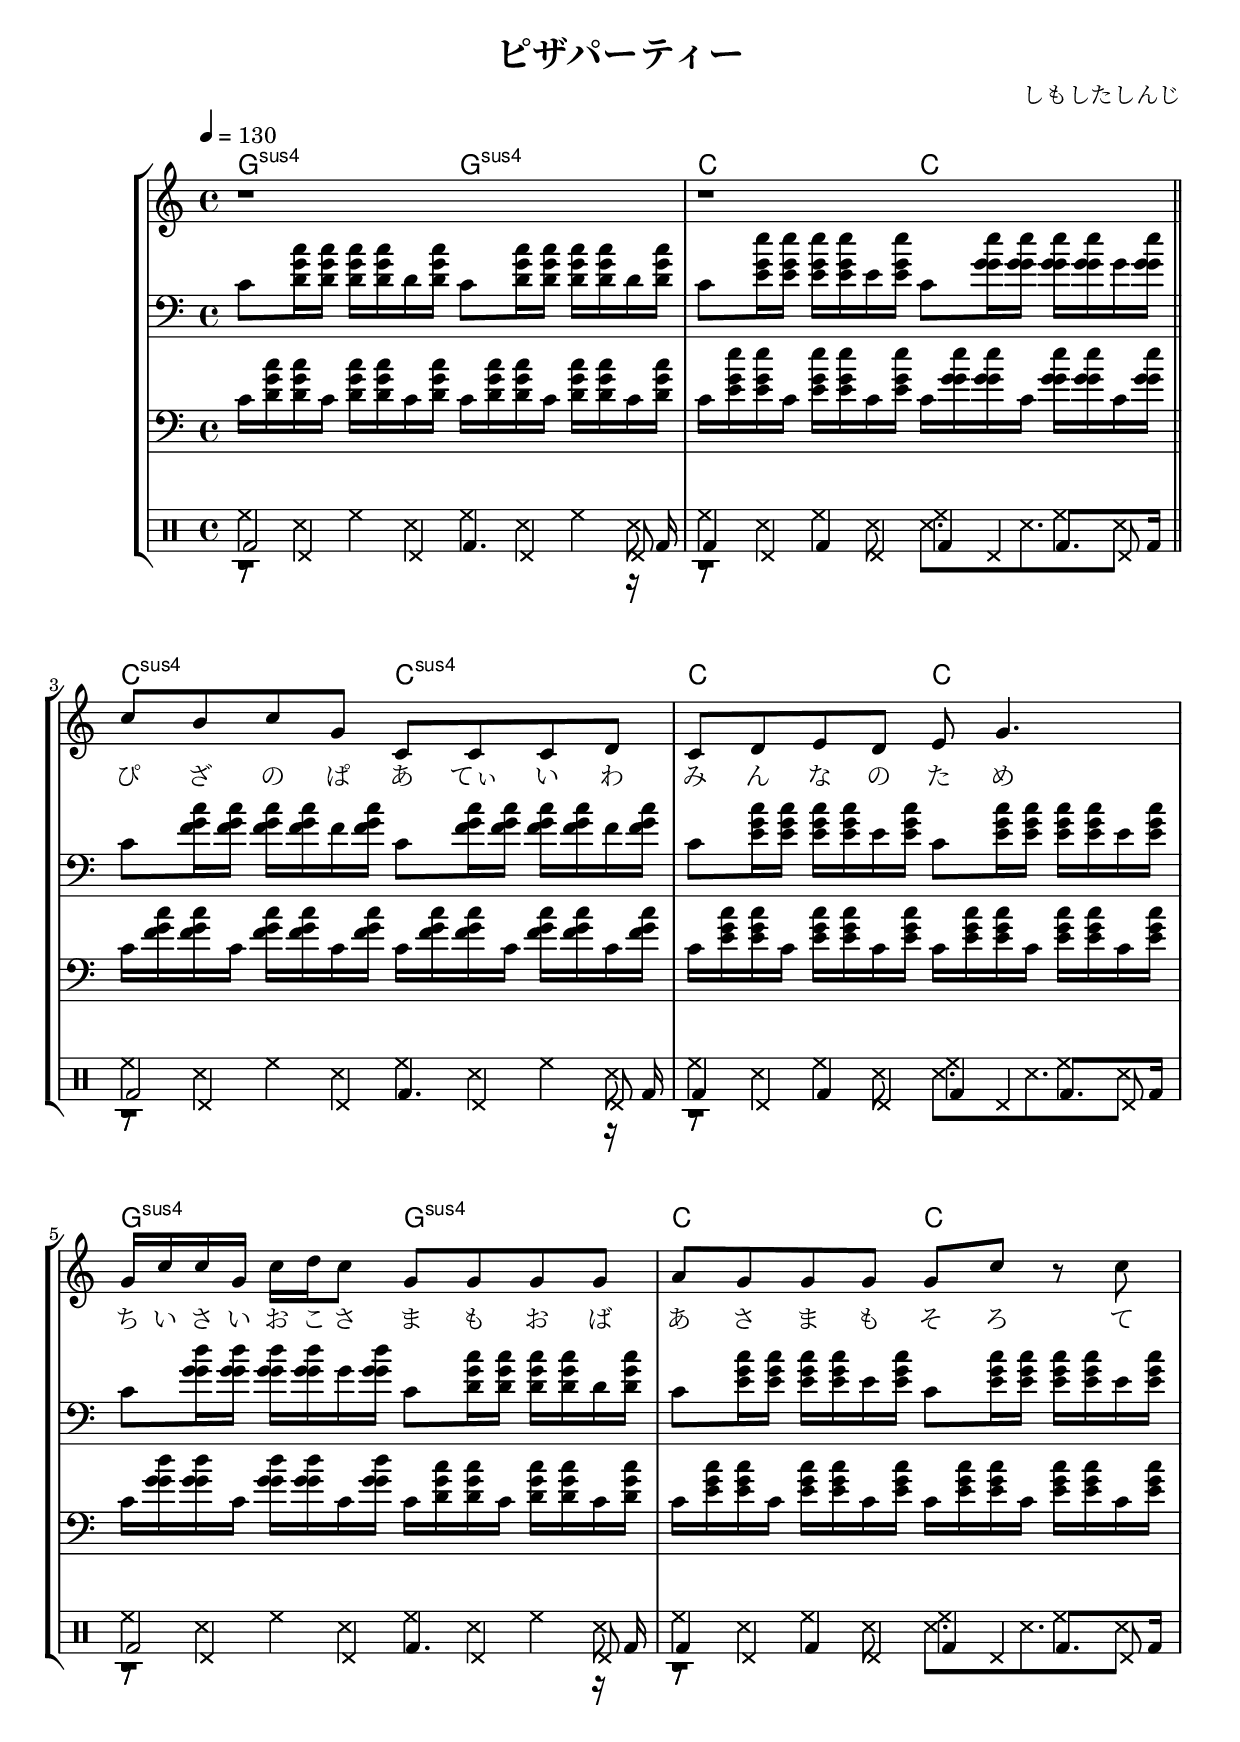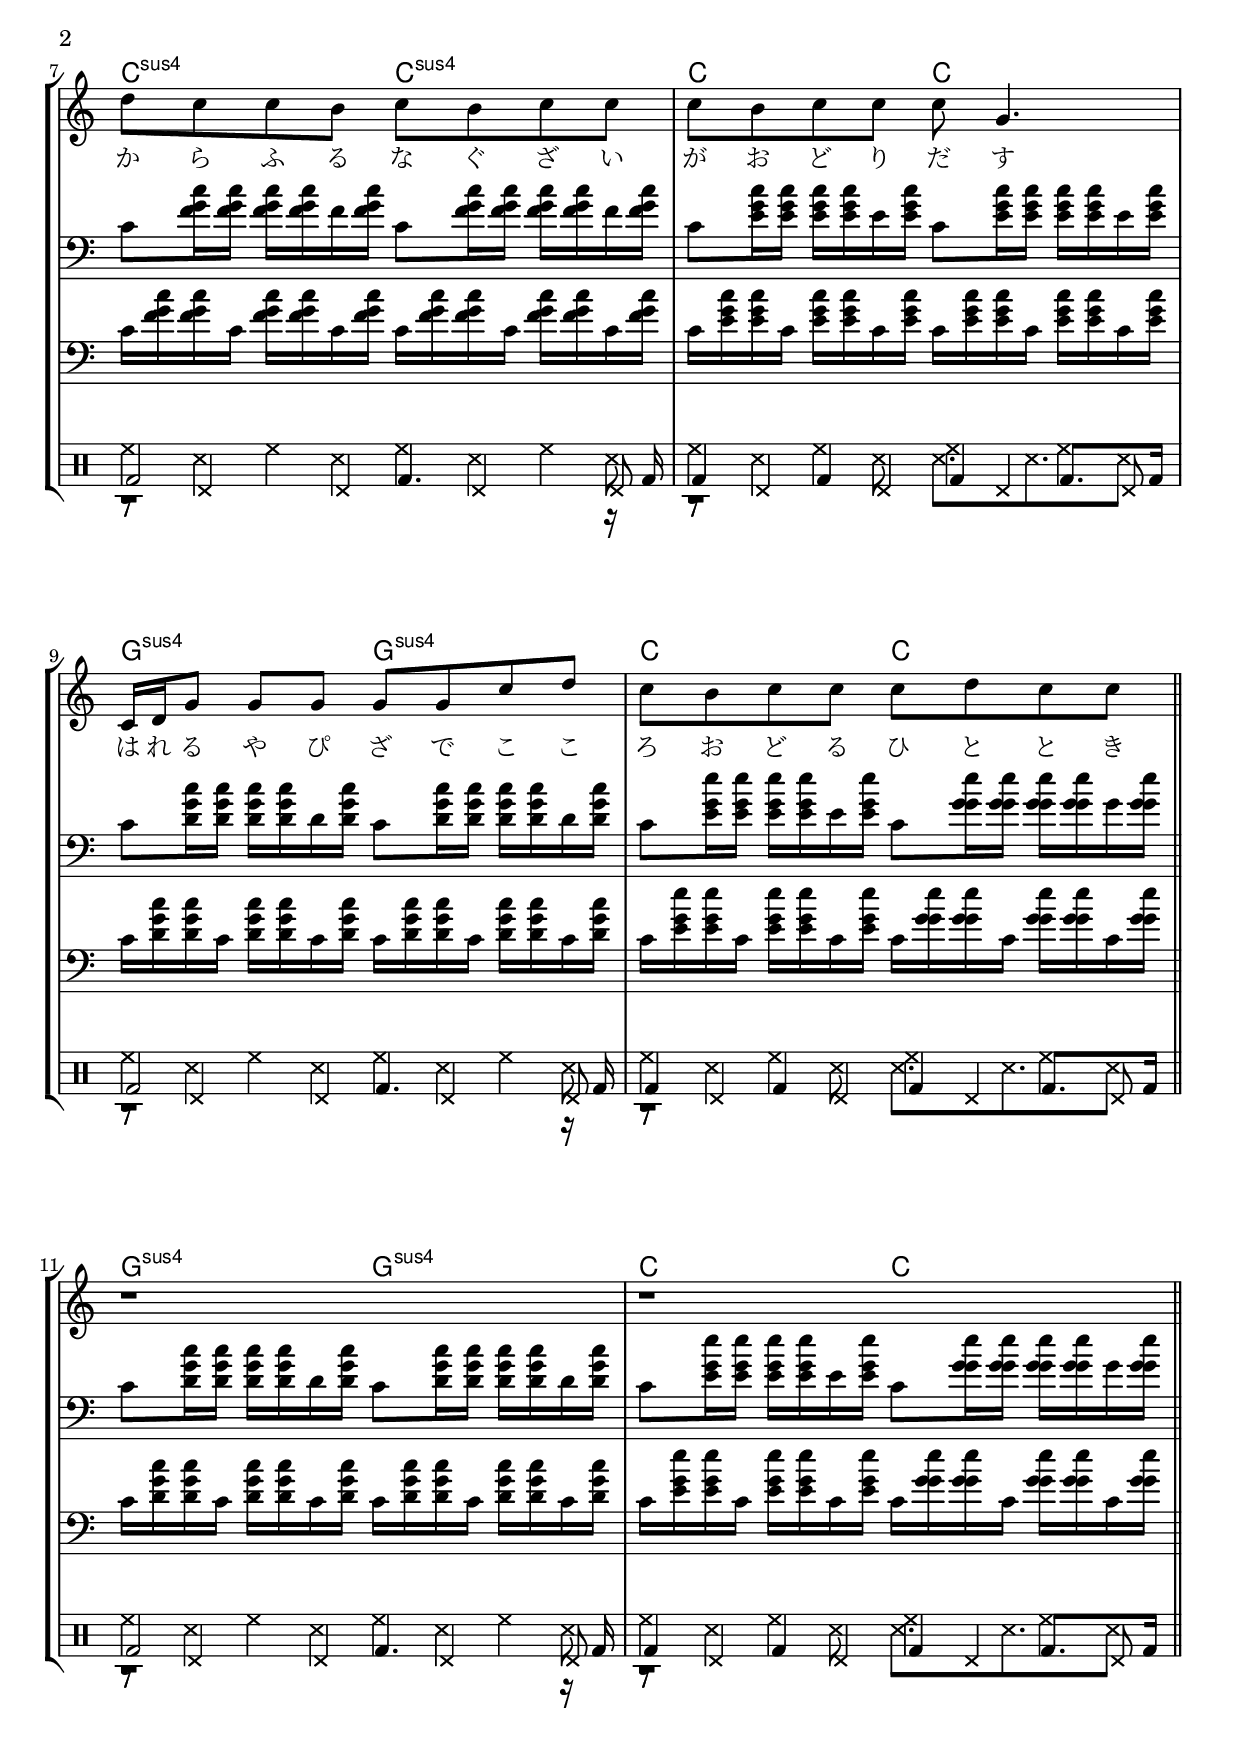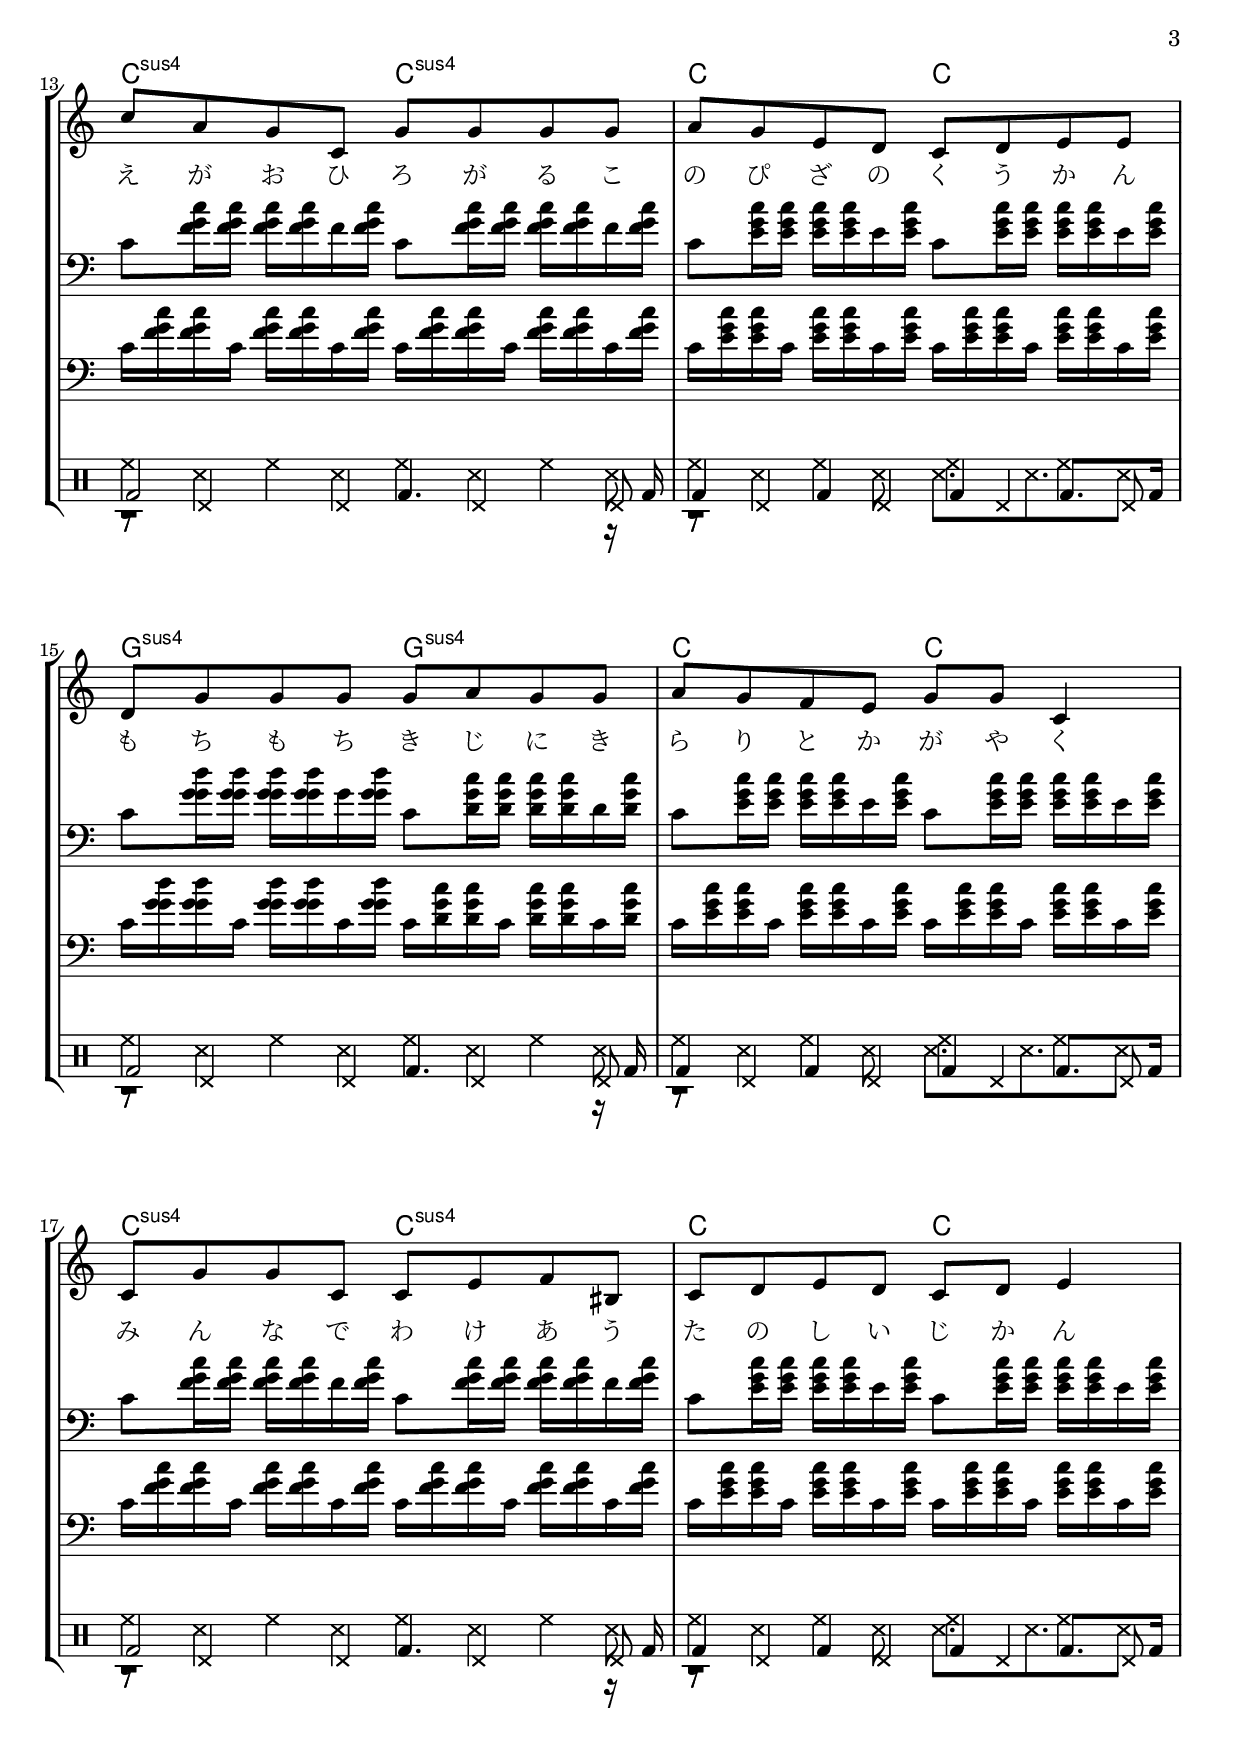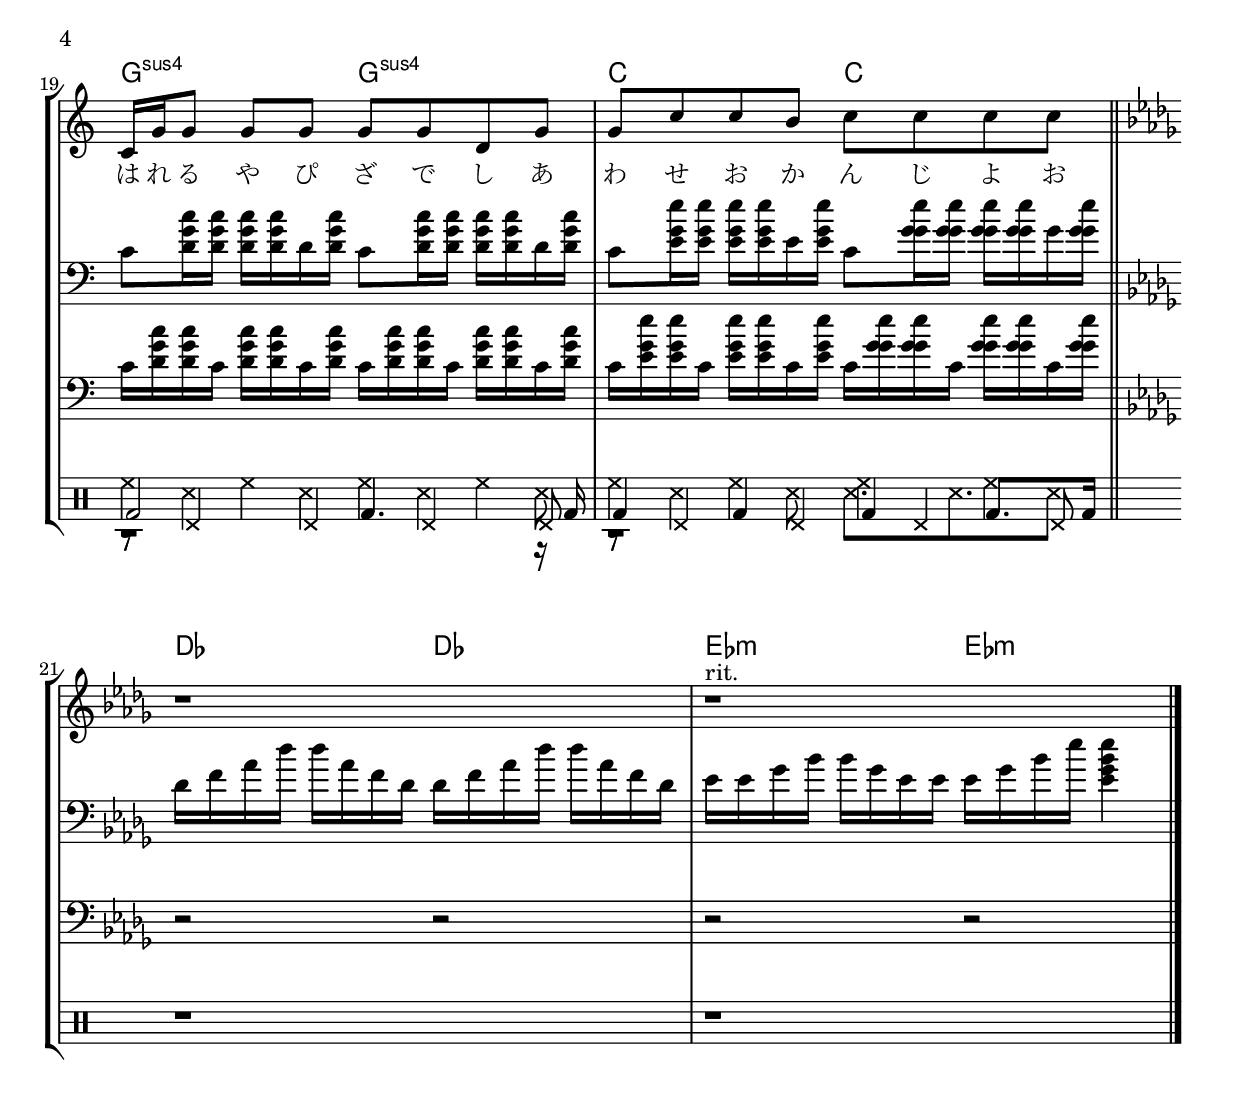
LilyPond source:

\version "2.12.1"

\header {
	title = \markup {ピザパーティー}
	composer = \markup \center-column {しもしたしんじ}
}

harmony = \chordmode {
	g2:sus4 g:sus4 c c 

	c:sus4 c:sus4 c c g:sus4 g:sus4 c c c:sus4 c:sus4 c c g:sus4 g:sus4 c c 

	g:sus4 g:sus4 c c 

	c:sus4 c:sus4 c c g:sus4 g:sus4 c c c:sus4 c:sus4 c c g:sus4 g:sus4 c c 

	des des es:m es:m 
}

melody = {
	\key c \major
	\tempo 4 = 130
	r1 | r1   
	\set Staff.midiInstrument = #"fss0.35"
	\set Staff.midiMinimumVolume = #0.7
	\set Staff.midiMaximumVolume = #0.9
	c''8  b'8  c''8  g'8  c'8  c'8  c'8  d'8 
	c'8  d'8  e'8  d'8  e'8  g'4. 
	g'16  c''16  c''16  g'16  c''16  d''16  c''8  g'8  g'8  g'8  g'8 
	a'8  g'8  g'8  g'8  g'8  c''8  r8  c''8 
	d''8  c''8  c''8  b'8  c''8  b'8  c''8  c''8 
	c''8  b'8  c''8  c''8  c''8  g'4. 
	c'16  d'16  g'8  g'8  g'8  g'8  g'8  c''8  d''8 
	c''8  b'8  c''8  c''8  c''8  d''8  c''8  c''8
	r1 | r1   
	\set Staff.midiInstrument = #"fss0.35"
	\set Staff.midiMinimumVolume = #0.7
	\set Staff.midiMaximumVolume = #0.9
	c''8  a'8  g'8  c'8  g'8  g'8  g'8  g'8 
	a'8  g'8  e'8  d'8  c'8  d'8  e'8  e'8 
	d'8  g'8  g'8  g'8  g'8  a'8  g'8  g'8 
	a'8  g'8  f'8  e'8  g'8  g'8  c'4 
	c'8  g'8  g'8  c'8  c'8  e'8  f'8  bis8 
	c'8  d'8  e'8  d'8  c'8  d'8  e'4 
	c'16  g'16  g'8  g'8  g'8  g'8  g'8  d'8  g'8 
	g'8  c''8  c''8  b'8  c''8  c''8  c''8  c''8
	\key des \major
	r1 | r1^"rit." \bar "|."
}

words = \lyricmode {
	
	ぴ  ざ  の  ぱ  あ  てぃ  い  わ  み  ん  な  の  た  め  ち  い  さ  い  お  こ  さ  ま  も  お  ば  あ  さ  ま  も  そ  ろ  て  か  ら  ふ  る  な  ぐ  ざ  い  が  お  ど  り  だ  す  は  れ  る  や  ぴ  ざ  で  こ  こ  ろ  お  ど  る  ひ  と  と  き  
	
	え  が  お  ひ  ろ  が  る  こ  の  ぴ  ざ  の  く  う  か  ん  も  ち  も  ち  き  じ  に  き  ら  り  と  か  が  や  く  み  ん  な  で  わ  け  あ  う  た  の  し  い  じ  か  ん  は  れ  る  や  ぴ  ざ  で  し  あ  わ  せ  お  か  ん  じ  よ  お  
	
}

tempochange = {
	\tempo 4 = 130
	r1 | r1 \bar "||"
	\tempo 4 = 130
	r1 | r1 | r1 | r1 | r1 | r1 | r1 | r1 \bar "||"
	\tempo 4 = 130
	r1 | r1 \bar "||"
	\tempo 4 = 130
	r1 | r1 | r1 | r1 | r1 | r1 | r1 | r1 \bar "||"
	\tempo 4 = 130
	r1 | \tempo 4 = 97 r2 \tempo 4 = 86 r2 \bar "|."
}

mainacc = {
	\clef bass
	\set Staff.midiInstrument = #"Alto Sax"
	\set Staff.midiMinimumVolume = #0.3
	\set Staff.midiMaximumVolume = #0.6
	\key c \major
	\tempo 4 = 130
	c'8 <d' g' c''>16 <d' g' c''>16   <d' g' c''>16 <d' g' c''>16   d'16 <d' g' c''>16
	c'8 <d' g' c''>16 <d' g' c''>16   <d' g' c''>16 <d' g' c''>16   d'16 <d' g' c''>16
	c'8 <e' g' e''>16 <e' g' e''>16   <e' g' e''>16 <e' g' e''>16   e'16 <e' g' e''>16
	c'8 <g' g' e''>16 <g' g' e''>16   <g' g' e''>16 <g' g' e''>16   g'16 <g' g' e''>16
	\bar "||"

	\set Staff.midiInstrument = #"Alto Sax"
	\set Staff.midiMinimumVolume = #0.3
	\set Staff.midiMaximumVolume = #0.6
	c'8 <f' g' c''>16 <f' g' c''>16   <f' g' c''>16 <f' g' c''>16   f'16 <f' g' c''>16
	c'8 <f' g' c''>16 <f' g' c''>16   <f' g' c''>16 <f' g' c''>16   f'16 <f' g' c''>16
	c'8 <e' g' c''>16 <e' g' c''>16   <e' g' c''>16 <e' g' c''>16   e'16 <e' g' c''>16
	c'8 <e' g' c''>16 <e' g' c''>16   <e' g' c''>16 <e' g' c''>16   e'16 <e' g' c''>16
	c'8 <g' g' d''>16 <g' g' d''>16   <g' g' d''>16 <g' g' d''>16   g'16 <g' g' d''>16
	c'8 <d' g' c''>16 <d' g' c''>16   <d' g' c''>16 <d' g' c''>16   d'16 <d' g' c''>16
	c'8 <e' g' c''>16 <e' g' c''>16   <e' g' c''>16 <e' g' c''>16   e'16 <e' g' c''>16
	c'8 <e' g' c''>16 <e' g' c''>16   <e' g' c''>16 <e' g' c''>16   e'16 <e' g' c''>16
	c'8 <f' g' c''>16 <f' g' c''>16   <f' g' c''>16 <f' g' c''>16   f'16 <f' g' c''>16
	c'8 <f' g' c''>16 <f' g' c''>16   <f' g' c''>16 <f' g' c''>16   f'16 <f' g' c''>16
	c'8 <e' g' c''>16 <e' g' c''>16   <e' g' c''>16 <e' g' c''>16   e'16 <e' g' c''>16
	c'8 <e' g' c''>16 <e' g' c''>16   <e' g' c''>16 <e' g' c''>16   e'16 <e' g' c''>16
	c'8 <d' g' c''>16 <d' g' c''>16   <d' g' c''>16 <d' g' c''>16   d'16 <d' g' c''>16
	c'8 <d' g' c''>16 <d' g' c''>16   <d' g' c''>16 <d' g' c''>16   d'16 <d' g' c''>16
	c'8 <e' g' e''>16 <e' g' e''>16   <e' g' e''>16 <e' g' e''>16   e'16 <e' g' e''>16
	c'8 <g' g' e''>16 <g' g' e''>16   <g' g' e''>16 <g' g' e''>16   g'16 <g' g' e''>16
	\bar "||"

	\set Staff.midiInstrument = #"Alto Sax"
	\set Staff.midiMinimumVolume = #0.3
	\set Staff.midiMaximumVolume = #0.6
	c'8 <d' g' c''>16 <d' g' c''>16   <d' g' c''>16 <d' g' c''>16   d'16 <d' g' c''>16
	c'8 <d' g' c''>16 <d' g' c''>16   <d' g' c''>16 <d' g' c''>16   d'16 <d' g' c''>16
	c'8 <e' g' e''>16 <e' g' e''>16   <e' g' e''>16 <e' g' e''>16   e'16 <e' g' e''>16
	c'8 <g' g' e''>16 <g' g' e''>16   <g' g' e''>16 <g' g' e''>16   g'16 <g' g' e''>16
	\bar "||"

	\set Staff.midiInstrument = #"Alto Sax"
	\set Staff.midiMinimumVolume = #0.3
	\set Staff.midiMaximumVolume = #0.6
	c'8 <f' g' c''>16 <f' g' c''>16   <f' g' c''>16 <f' g' c''>16   f'16 <f' g' c''>16
	c'8 <f' g' c''>16 <f' g' c''>16   <f' g' c''>16 <f' g' c''>16   f'16 <f' g' c''>16
	c'8 <e' g' c''>16 <e' g' c''>16   <e' g' c''>16 <e' g' c''>16   e'16 <e' g' c''>16
	c'8 <e' g' c''>16 <e' g' c''>16   <e' g' c''>16 <e' g' c''>16   e'16 <e' g' c''>16
	c'8 <g' g' d''>16 <g' g' d''>16   <g' g' d''>16 <g' g' d''>16   g'16 <g' g' d''>16
	c'8 <d' g' c''>16 <d' g' c''>16   <d' g' c''>16 <d' g' c''>16   d'16 <d' g' c''>16
	c'8 <e' g' c''>16 <e' g' c''>16   <e' g' c''>16 <e' g' c''>16   e'16 <e' g' c''>16
	c'8 <e' g' c''>16 <e' g' c''>16   <e' g' c''>16 <e' g' c''>16   e'16 <e' g' c''>16
	c'8 <f' g' c''>16 <f' g' c''>16   <f' g' c''>16 <f' g' c''>16   f'16 <f' g' c''>16
	c'8 <f' g' c''>16 <f' g' c''>16   <f' g' c''>16 <f' g' c''>16   f'16 <f' g' c''>16
	c'8 <e' g' c''>16 <e' g' c''>16   <e' g' c''>16 <e' g' c''>16   e'16 <e' g' c''>16
	c'8 <e' g' c''>16 <e' g' c''>16   <e' g' c''>16 <e' g' c''>16   e'16 <e' g' c''>16
	c'8 <d' g' c''>16 <d' g' c''>16   <d' g' c''>16 <d' g' c''>16   d'16 <d' g' c''>16
	c'8 <d' g' c''>16 <d' g' c''>16   <d' g' c''>16 <d' g' c''>16   d'16 <d' g' c''>16
	c'8 <e' g' e''>16 <e' g' e''>16   <e' g' e''>16 <e' g' e''>16   e'16 <e' g' e''>16
	c'8 <g' g' e''>16 <g' g' e''>16   <g' g' e''>16 <g' g' e''>16   g'16 <g' g' e''>16
	\bar "||"

	\set Staff.midiInstrument = #"Rock Organ"
	\set Staff.midiMinimumVolume = #0.3
	\set Staff.midiMaximumVolume = #0.6
	\key des \major
	des'16 f' as' des'' des'' as' f' des'
	des'16 f' as' des'' des'' as' f' des'
	es'16 es' ges' bes' bes' ges' es' es'
	es'16 ges' bes' es'' <es' ges' bes' es''>4
	\bar "|."
}

subacc = {
	\clef bass
	\set Staff.midiInstrument = #"Taiko Drum"
	\set Staff.midiMinimumVolume = #0.3
	\set Staff.midiMaximumVolume = #0.6
	\key c \major
	\tempo 4 = 130
	c'16 <d' g' c''>16 <d' g' c''>16 c'16   <d' g' c''>16 <d' g' c''>16 c'16 <d' g' c''>16
	c'16 <d' g' c''>16 <d' g' c''>16 c'16   <d' g' c''>16 <d' g' c''>16 c'16 <d' g' c''>16
	c'16 <e' g' e''>16 <e' g' e''>16 c'16   <e' g' e''>16 <e' g' e''>16 c'16 <e' g' e''>16
	c'16 <g' g' e''>16 <g' g' e''>16 c'16   <g' g' e''>16 <g' g' e''>16 c'16 <g' g' e''>16
	\bar "||"

	\set Staff.midiInstrument = #"Taiko Drum"
	\set Staff.midiMinimumVolume = #0.3
	\set Staff.midiMaximumVolume = #0.6
	c'16 <f' g' c''>16 <f' g' c''>16 c'16   <f' g' c''>16 <f' g' c''>16 c'16 <f' g' c''>16
	c'16 <f' g' c''>16 <f' g' c''>16 c'16   <f' g' c''>16 <f' g' c''>16 c'16 <f' g' c''>16
	c'16 <e' g' c''>16 <e' g' c''>16 c'16   <e' g' c''>16 <e' g' c''>16 c'16 <e' g' c''>16
	c'16 <e' g' c''>16 <e' g' c''>16 c'16   <e' g' c''>16 <e' g' c''>16 c'16 <e' g' c''>16
	c'16 <g' g' d''>16 <g' g' d''>16 c'16   <g' g' d''>16 <g' g' d''>16 c'16 <g' g' d''>16
	c'16 <d' g' c''>16 <d' g' c''>16 c'16   <d' g' c''>16 <d' g' c''>16 c'16 <d' g' c''>16
	c'16 <e' g' c''>16 <e' g' c''>16 c'16   <e' g' c''>16 <e' g' c''>16 c'16 <e' g' c''>16
	c'16 <e' g' c''>16 <e' g' c''>16 c'16   <e' g' c''>16 <e' g' c''>16 c'16 <e' g' c''>16
	c'16 <f' g' c''>16 <f' g' c''>16 c'16   <f' g' c''>16 <f' g' c''>16 c'16 <f' g' c''>16
	c'16 <f' g' c''>16 <f' g' c''>16 c'16   <f' g' c''>16 <f' g' c''>16 c'16 <f' g' c''>16
	c'16 <e' g' c''>16 <e' g' c''>16 c'16   <e' g' c''>16 <e' g' c''>16 c'16 <e' g' c''>16
	c'16 <e' g' c''>16 <e' g' c''>16 c'16   <e' g' c''>16 <e' g' c''>16 c'16 <e' g' c''>16
	c'16 <d' g' c''>16 <d' g' c''>16 c'16   <d' g' c''>16 <d' g' c''>16 c'16 <d' g' c''>16
	c'16 <d' g' c''>16 <d' g' c''>16 c'16   <d' g' c''>16 <d' g' c''>16 c'16 <d' g' c''>16
	c'16 <e' g' e''>16 <e' g' e''>16 c'16   <e' g' e''>16 <e' g' e''>16 c'16 <e' g' e''>16
	c'16 <g' g' e''>16 <g' g' e''>16 c'16   <g' g' e''>16 <g' g' e''>16 c'16 <g' g' e''>16
	\bar "||"

	\set Staff.midiInstrument = #"Taiko Drum"
	\set Staff.midiMinimumVolume = #0.3
	\set Staff.midiMaximumVolume = #0.6
	c'16 <d' g' c''>16 <d' g' c''>16 c'16   <d' g' c''>16 <d' g' c''>16 c'16 <d' g' c''>16
	c'16 <d' g' c''>16 <d' g' c''>16 c'16   <d' g' c''>16 <d' g' c''>16 c'16 <d' g' c''>16
	c'16 <e' g' e''>16 <e' g' e''>16 c'16   <e' g' e''>16 <e' g' e''>16 c'16 <e' g' e''>16
	c'16 <g' g' e''>16 <g' g' e''>16 c'16   <g' g' e''>16 <g' g' e''>16 c'16 <g' g' e''>16
	\bar "||"

	\set Staff.midiInstrument = #"Taiko Drum"
	\set Staff.midiMinimumVolume = #0.3
	\set Staff.midiMaximumVolume = #0.6
	c'16 <f' g' c''>16 <f' g' c''>16 c'16   <f' g' c''>16 <f' g' c''>16 c'16 <f' g' c''>16
	c'16 <f' g' c''>16 <f' g' c''>16 c'16   <f' g' c''>16 <f' g' c''>16 c'16 <f' g' c''>16
	c'16 <e' g' c''>16 <e' g' c''>16 c'16   <e' g' c''>16 <e' g' c''>16 c'16 <e' g' c''>16
	c'16 <e' g' c''>16 <e' g' c''>16 c'16   <e' g' c''>16 <e' g' c''>16 c'16 <e' g' c''>16
	c'16 <g' g' d''>16 <g' g' d''>16 c'16   <g' g' d''>16 <g' g' d''>16 c'16 <g' g' d''>16
	c'16 <d' g' c''>16 <d' g' c''>16 c'16   <d' g' c''>16 <d' g' c''>16 c'16 <d' g' c''>16
	c'16 <e' g' c''>16 <e' g' c''>16 c'16   <e' g' c''>16 <e' g' c''>16 c'16 <e' g' c''>16
	c'16 <e' g' c''>16 <e' g' c''>16 c'16   <e' g' c''>16 <e' g' c''>16 c'16 <e' g' c''>16
	c'16 <f' g' c''>16 <f' g' c''>16 c'16   <f' g' c''>16 <f' g' c''>16 c'16 <f' g' c''>16
	c'16 <f' g' c''>16 <f' g' c''>16 c'16   <f' g' c''>16 <f' g' c''>16 c'16 <f' g' c''>16
	c'16 <e' g' c''>16 <e' g' c''>16 c'16   <e' g' c''>16 <e' g' c''>16 c'16 <e' g' c''>16
	c'16 <e' g' c''>16 <e' g' c''>16 c'16   <e' g' c''>16 <e' g' c''>16 c'16 <e' g' c''>16
	c'16 <d' g' c''>16 <d' g' c''>16 c'16   <d' g' c''>16 <d' g' c''>16 c'16 <d' g' c''>16
	c'16 <d' g' c''>16 <d' g' c''>16 c'16   <d' g' c''>16 <d' g' c''>16 c'16 <d' g' c''>16
	c'16 <e' g' e''>16 <e' g' e''>16 c'16   <e' g' e''>16 <e' g' e''>16 c'16 <e' g' e''>16
	c'16 <g' g' e''>16 <g' g' e''>16 c'16   <g' g' e''>16 <g' g' e''>16 c'16 <g' g' e''>16
	\bar "||"

	\set Staff.midiInstrument = #"Acoustic grand"
	\set Staff.midiMinimumVolume = #0.3
	\set Staff.midiMaximumVolume = #0.6
	\key des \major
	r2
	r2
	r2
	r2
	\bar "|."
}

percA = {
	\drummode {
	hh4 hh4 hh4 hh4  |hh4 hh4 hh4 hh4  \bar "||"
	hh4 hh4 hh4 hh4  |hh4 hh4 hh4 hh4  |hh4 hh4 hh4 hh4  |hh4 hh4 hh4 hh4  |hh4 hh4 hh4 hh4  |hh4 hh4 hh4 hh4  |hh4 hh4 hh4 hh4  |hh4 hh4 hh4 hh4  \bar "||"
	hh4 hh4 hh4 hh4  |hh4 hh4 hh4 hh4  \bar "||"
	hh4 hh4 hh4 hh4  |hh4 hh4 hh4 hh4  |hh4 hh4 hh4 hh4  |hh4 hh4 hh4 hh4  |hh4 hh4 hh4 hh4  |hh4 hh4 hh4 hh4  |hh4 hh4 hh4 hh4  |hh4 hh4 hh4 hh4  \bar "||"
	r1 |r1 \bar "|."
	}
}

percB = {
	\drummode {
	r8 ss4 ss4 ss4 ss8  |r8 ss4 ss8 ss8. ss8. ss8  \bar "||"
	r8 ss4 ss4 ss4 ss8  |r8 ss4 ss8 ss8. ss8. ss8  |r8 ss4 ss4 ss4 ss8  |r8 ss4 ss8 ss8. ss8. ss8  |r8 ss4 ss4 ss4 ss8  |r8 ss4 ss8 ss8. ss8. ss8  |r8 ss4 ss4 ss4 ss8  |r8 ss4 ss8 ss8. ss8. ss8  \bar "||"
	r8 ss4 ss4 ss4 ss8  |r8 ss4 ss8 ss8. ss8. ss8  \bar "||"
	r8 ss4 ss4 ss4 ss8  |r8 ss4 ss8 ss8. ss8. ss8  |r8 ss4 ss4 ss4 ss8  |r8 ss4 ss8 ss8. ss8. ss8  |r8 ss4 ss4 ss4 ss8  |r8 ss4 ss8 ss8. ss8. ss8  |r8 ss4 ss4 ss4 ss8  |r8 ss4 ss8 ss8. ss8. ss8  \bar "||"
	r1 |r1 \bar "|."
	}
}

percC = {
	\drummode {
	r8 hhp4 hhp4 hhp4 hhp8  |r8 hhp4 hhp4 hhp4 hhp8  \bar "||"
	r8 hhp4 hhp4 hhp4 hhp8  |r8 hhp4 hhp4 hhp4 hhp8  |r8 hhp4 hhp4 hhp4 hhp8  |r8 hhp4 hhp4 hhp4 hhp8  |r8 hhp4 hhp4 hhp4 hhp8  |r8 hhp4 hhp4 hhp4 hhp8  |r8 hhp4 hhp4 hhp4 hhp8  |r8 hhp4 hhp4 hhp4 hhp8  \bar "||"
	r8 hhp4 hhp4 hhp4 hhp8  |r8 hhp4 hhp4 hhp4 hhp8  \bar "||"
	r8 hhp4 hhp4 hhp4 hhp8  |r8 hhp4 hhp4 hhp4 hhp8  |r8 hhp4 hhp4 hhp4 hhp8  |r8 hhp4 hhp4 hhp4 hhp8  |r8 hhp4 hhp4 hhp4 hhp8  |r8 hhp4 hhp4 hhp4 hhp8  |r8 hhp4 hhp4 hhp4 hhp8  |r8 hhp4 hhp4 hhp4 hhp8  \bar "||"
	r1 |r1 \bar "|."
	}
}

percD = {
	\drummode {
	bd2 bd4. r16 bd16  |bd4 bd4 bd4 bd8. bd16  \bar "||"
	bd2 bd4. r16 bd16  |bd4 bd4 bd4 bd8. bd16  |bd2 bd4. r16 bd16  |bd4 bd4 bd4 bd8. bd16  |bd2 bd4. r16 bd16  |bd4 bd4 bd4 bd8. bd16  |bd2 bd4. r16 bd16  |bd4 bd4 bd4 bd8. bd16  \bar "||"
	bd2 bd4. r16 bd16  |bd4 bd4 bd4 bd8. bd16  \bar "||"
	bd2 bd4. r16 bd16  |bd4 bd4 bd4 bd8. bd16  |bd2 bd4. r16 bd16  |bd4 bd4 bd4 bd8. bd16  |bd2 bd4. r16 bd16  |bd4 bd4 bd4 bd8. bd16  |bd2 bd4. r16 bd16  |bd4 bd4 bd4 bd8. bd16  \bar "||"
	r1 |r1 \bar "|."
	}
}

percE = {
	\drummode {
	r1 | r1 \bar "||"
	r1 | r1 | r1 | r1 | r1 | r1 | r1 | r1 \bar "||"
	r1 | r1 \bar "||"
	r1 | r1 | r1 | r1 | r1 | r1 | r1 | r1 \bar "||"
	r1 |r1 \bar "|."
	}
}

\score {
	<<
		\new StaffGroup <<
			\new ChordNames {\harmony}
			\new Voice = "melody" {\melody}
			\new Lyrics \lyricsto "melody" \words
			\new Staff = "mainacc" {\mainacc}
			\new Staff = "subacc" {\subacc}
			\new DrumStaff <<
				\new DrumVoice {\percA}
				\new DrumVoice {\percB}
				\new DrumVoice {\percC}
				\new DrumVoice {\percD}
				\new DrumVoice {\percE}
			>>
		>>
	>>
	\layout { }
}
